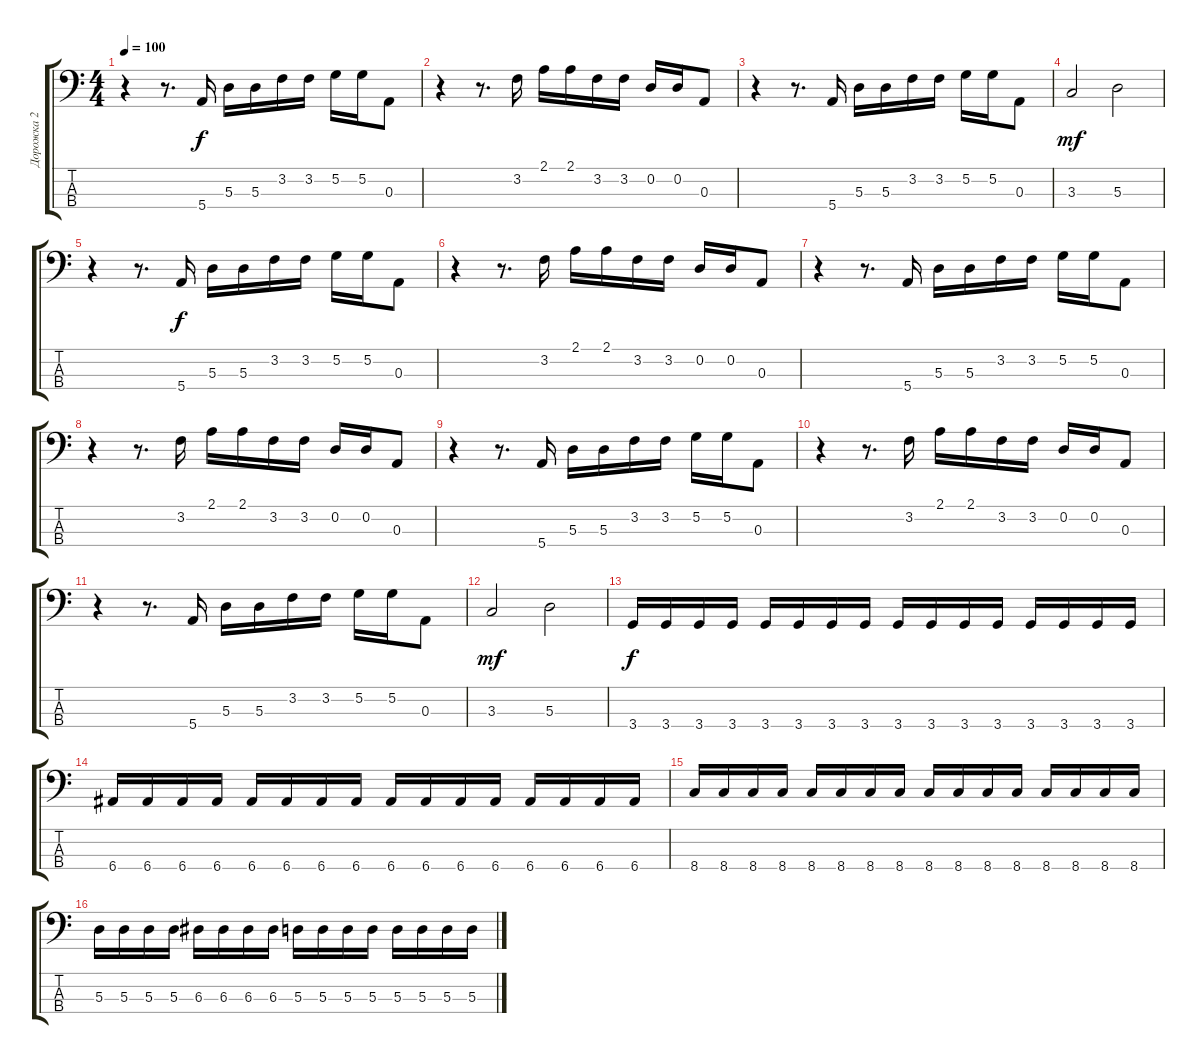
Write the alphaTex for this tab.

\track ("Дорожка 2" "Дорожка 2") {instrument electricbasspick}
\staff {score tabs}
\tuning (G2 D2 A1 E1) {hide}
\ts (4 4)
\tempo 100
\clef f4
\ks c
r.4{dy f} r.8{d} 5.4.16 5.3.16 5.3.16 3.2.16 3.2.16 5.2.16 5.2.16 0.3.8 |
r.4 r.8{d} 3.2.16 2.1.16 2.1.16 3.2.16 3.2.16 0.2.16 0.2.16 0.3.8 |
r.4 r.8{d} 5.4.16 5.3.16 5.3.16 3.2.16 3.2.16 5.2.16 5.2.16 0.3.8 |
3.3.2{dy mf} 5.3.2 |
r.4 r.8{d} 5.4.16{dy f} 5.3.16 5.3.16 3.2.16 3.2.16 5.2.16 5.2.16 0.3.8 |
r.4 r.8{d} 3.2.16 2.1.16 2.1.16 3.2.16 3.2.16 0.2.16 0.2.16 0.3.8 |
r.4 r.8{d} 5.4.16 5.3.16 5.3.16 3.2.16 3.2.16 5.2.16 5.2.16 0.3.8 |
r.4 r.8{d} 3.2.16 2.1.16 2.1.16 3.2.16 3.2.16 0.2.16 0.2.16 0.3.8 |
r.4 r.8{d} 5.4.16 5.3.16 5.3.16 3.2.16 3.2.16 5.2.16 5.2.16 0.3.8 |
r.4 r.8{d} 3.2.16 2.1.16 2.1.16 3.2.16 3.2.16 0.2.16 0.2.16 0.3.8 |
r.4 r.8{d} 5.4.16 5.3.16 5.3.16 3.2.16 3.2.16 5.2.16 5.2.16 0.3.8 |
3.3.2{dy mf} 5.3.2 |
3.4.16{dy f} 3.4.16 3.4.16 3.4.16 3.4.16 3.4.16 3.4.16 3.4.16 3.4.16 3.4.16 3.4.16 3.4.16 3.4.16 3.4.16 3.4.16 3.4.16 |
6.4.16 6.4.16 6.4.16 6.4.16 6.4.16 6.4.16 6.4.16 6.4.16 6.4.16 6.4.16 6.4.16 6.4.16 6.4.16 6.4.16 6.4.16 6.4.16 |
8.4.16 8.4.16 8.4.16 8.4.16 8.4.16 8.4.16 8.4.16 8.4.16 8.4.16 8.4.16 8.4.16 8.4.16 8.4.16 8.4.16 8.4.16 8.4.16 |
5.3.16 5.3.16 5.3.16 5.3.16 6.3.16 6.3.16 6.3.16 6.3.16 5.3.16 5.3.16 5.3.16 5.3.16 5.3.16 5.3.16 5.3.16 5.3.16
